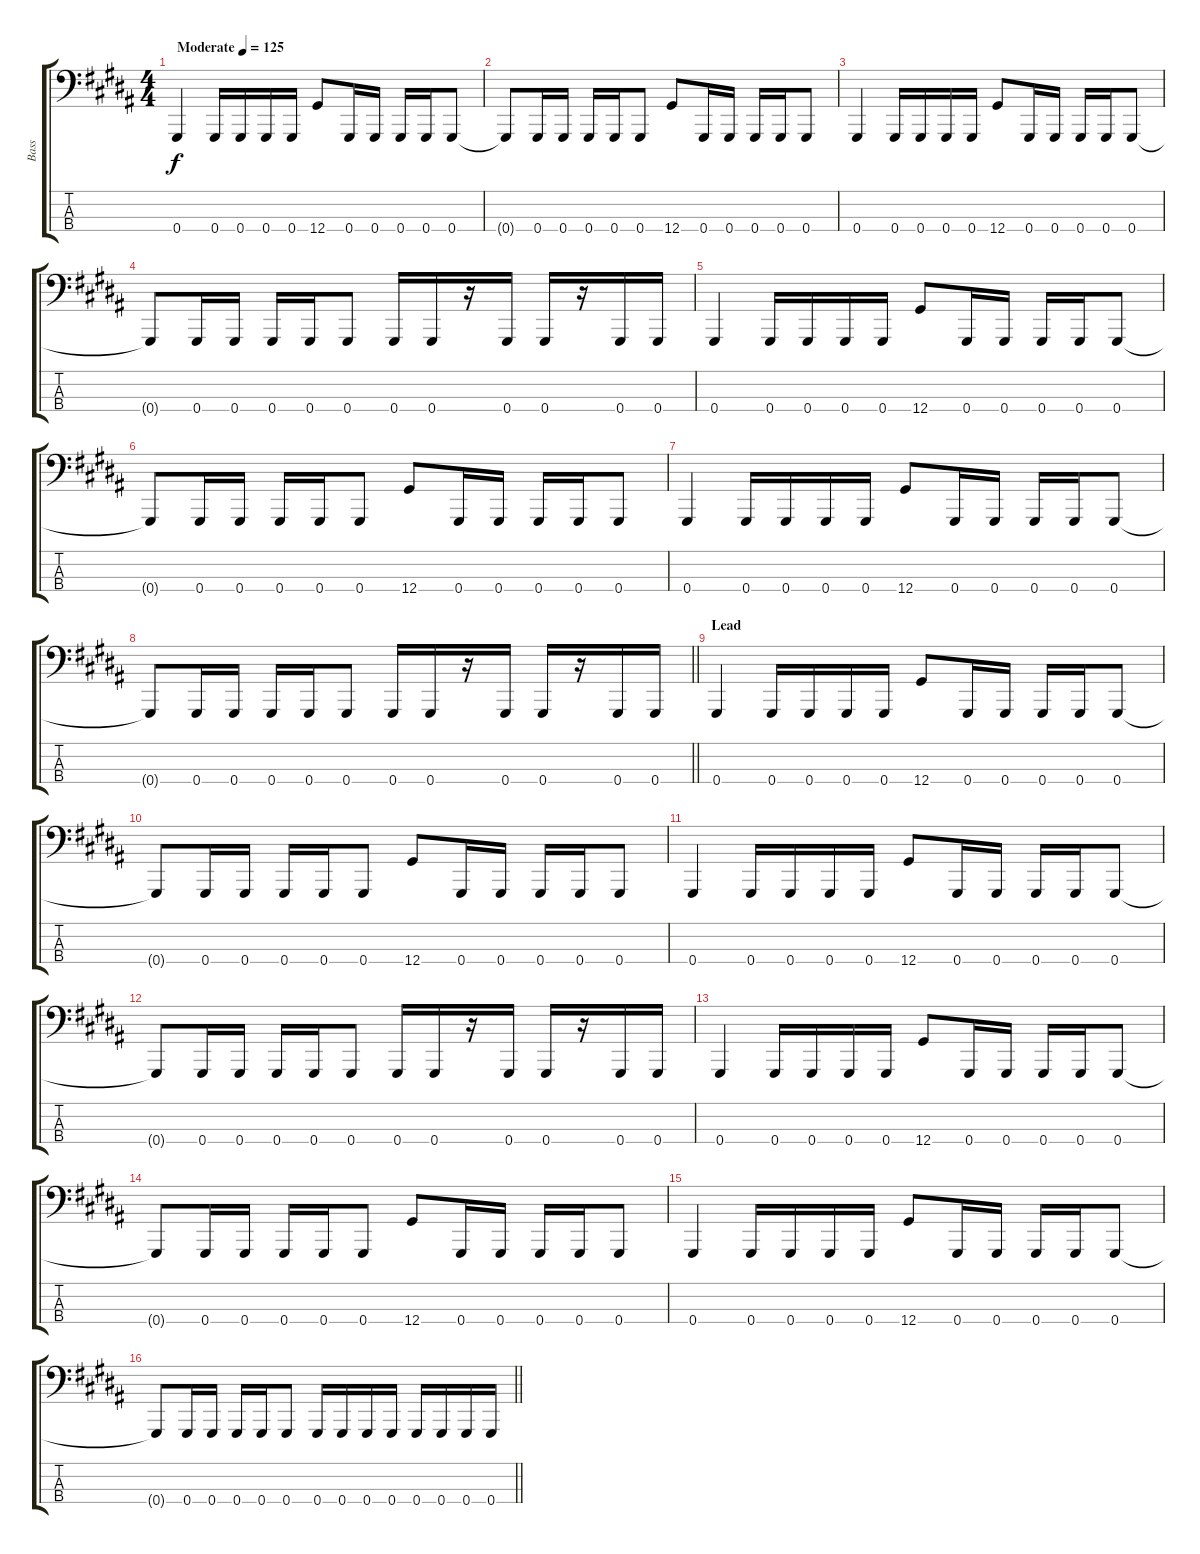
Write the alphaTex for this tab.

\track ("Bass" "Bass") {instrument electricbasspick}
\staff {score tabs}
\tuning (E2 B1 Gb1 Ab0) {hide}
\ts (4 4)
\tempo (125 "Moderate")
\clef f4
\ks b
0.4.4{dy f instrument electricbasspick} 0.4.16 0.4.16 0.4.16 0.4.16 12.4.8 0.4.16 0.4.16 0.4.16 0.4.16 0.4.8 |
0.4{t}.8 0.4.16 0.4.16 0.4.16 0.4.16 0.4.8 12.4.8 0.4.16 0.4.16 0.4.16 0.4.16 0.4.8 |
0.4.4 0.4.16 0.4.16 0.4.16 0.4.16 12.4.8 0.4.16 0.4.16 0.4.16 0.4.16 0.4.8 |
0.4{t}.8 0.4.16 0.4.16 0.4.16 0.4.16 0.4.8 0.4.16 0.4.16 r.16 0.4.16 0.4.16 r.16 0.4.16 0.4.16 |
0.4.4 0.4.16 0.4.16 0.4.16 0.4.16 12.4.8 0.4.16 0.4.16 0.4.16 0.4.16 0.4.8 |
0.4{t}.8 0.4.16 0.4.16 0.4.16 0.4.16 0.4.8 12.4.8 0.4.16 0.4.16 0.4.16 0.4.16 0.4.8 |
0.4.4 0.4.16 0.4.16 0.4.16 0.4.16 12.4.8 0.4.16 0.4.16 0.4.16 0.4.16 0.4.8 |
\barLineRight lightlight
0.4{t}.8 0.4.16 0.4.16 0.4.16 0.4.16 0.4.8 0.4.16 0.4.16 r.16 0.4.16 0.4.16 r.16 0.4.16 0.4.16 |
\section ("" "Lead")
0.4.4 0.4.16 0.4.16 0.4.16 0.4.16 12.4.8 0.4.16 0.4.16 0.4.16 0.4.16 0.4.8 |
0.4{t}.8 0.4.16 0.4.16 0.4.16 0.4.16 0.4.8 12.4.8 0.4.16 0.4.16 0.4.16 0.4.16 0.4.8 |
0.4.4 0.4.16 0.4.16 0.4.16 0.4.16 12.4.8 0.4.16 0.4.16 0.4.16 0.4.16 0.4.8 |
0.4{t}.8 0.4.16 0.4.16 0.4.16 0.4.16 0.4.8 0.4.16 0.4.16 r.16 0.4.16 0.4.16 r.16 0.4.16 0.4.16 |
0.4.4 0.4.16 0.4.16 0.4.16 0.4.16 12.4.8 0.4.16 0.4.16 0.4.16 0.4.16 0.4.8 |
0.4{t}.8 0.4.16 0.4.16 0.4.16 0.4.16 0.4.8 12.4.8 0.4.16 0.4.16 0.4.16 0.4.16 0.4.8 |
0.4.4 0.4.16 0.4.16 0.4.16 0.4.16 12.4.8 0.4.16 0.4.16 0.4.16 0.4.16 0.4.8 |
\barLineRight lightlight
0.4{t}.8 0.4.16 0.4.16 0.4.16 0.4.16 0.4.8 0.4.16 0.4.16 0.4.16 0.4.16 0.4.16 0.4.16 0.4.16 0.4.16
